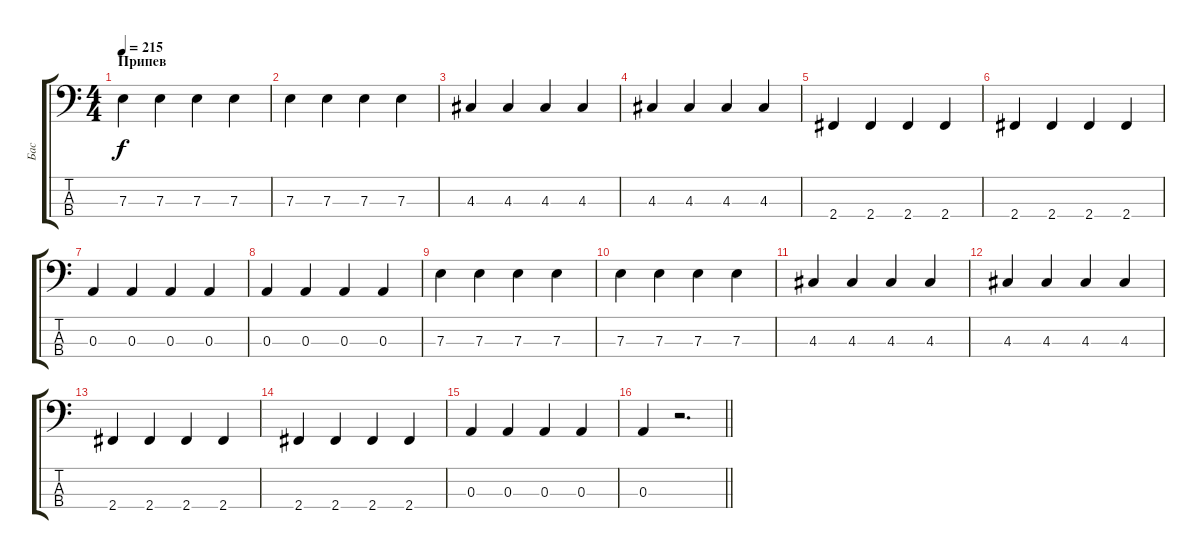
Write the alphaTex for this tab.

\track ("Бас" "Бас") {instrument electricbassfinger}
\staff {score tabs}
\tuning (G2 D2 A1 E1) {hide}
\ts (4 4)
\section ("" "Припев")
\tempo 215
\clef f4
\ks c
7.3.4{dy f} 7.3.4 7.3.4 7.3.4 |
7.3.4 7.3.4 7.3.4 7.3.4 |
4.3.4 4.3.4 4.3.4 4.3.4 |
4.3.4 4.3.4 4.3.4 4.3.4 |
2.4.4 2.4.4 2.4.4 2.4.4 |
2.4.4 2.4.4 2.4.4 2.4.4 |
0.3.4 0.3.4 0.3.4 0.3.4 |
0.3.4 0.3.4 0.3.4 0.3.4 |
7.3.4 7.3.4 7.3.4 7.3.4 |
7.3.4 7.3.4 7.3.4 7.3.4 |
4.3.4 4.3.4 4.3.4 4.3.4 |
4.3.4 4.3.4 4.3.4 4.3.4 |
2.4.4 2.4.4 2.4.4 2.4.4 |
2.4.4 2.4.4 2.4.4 2.4.4 |
0.3.4 0.3.4 0.3.4 0.3.4 |
\barLineRight lightlight
0.3.4 r.2{d}
